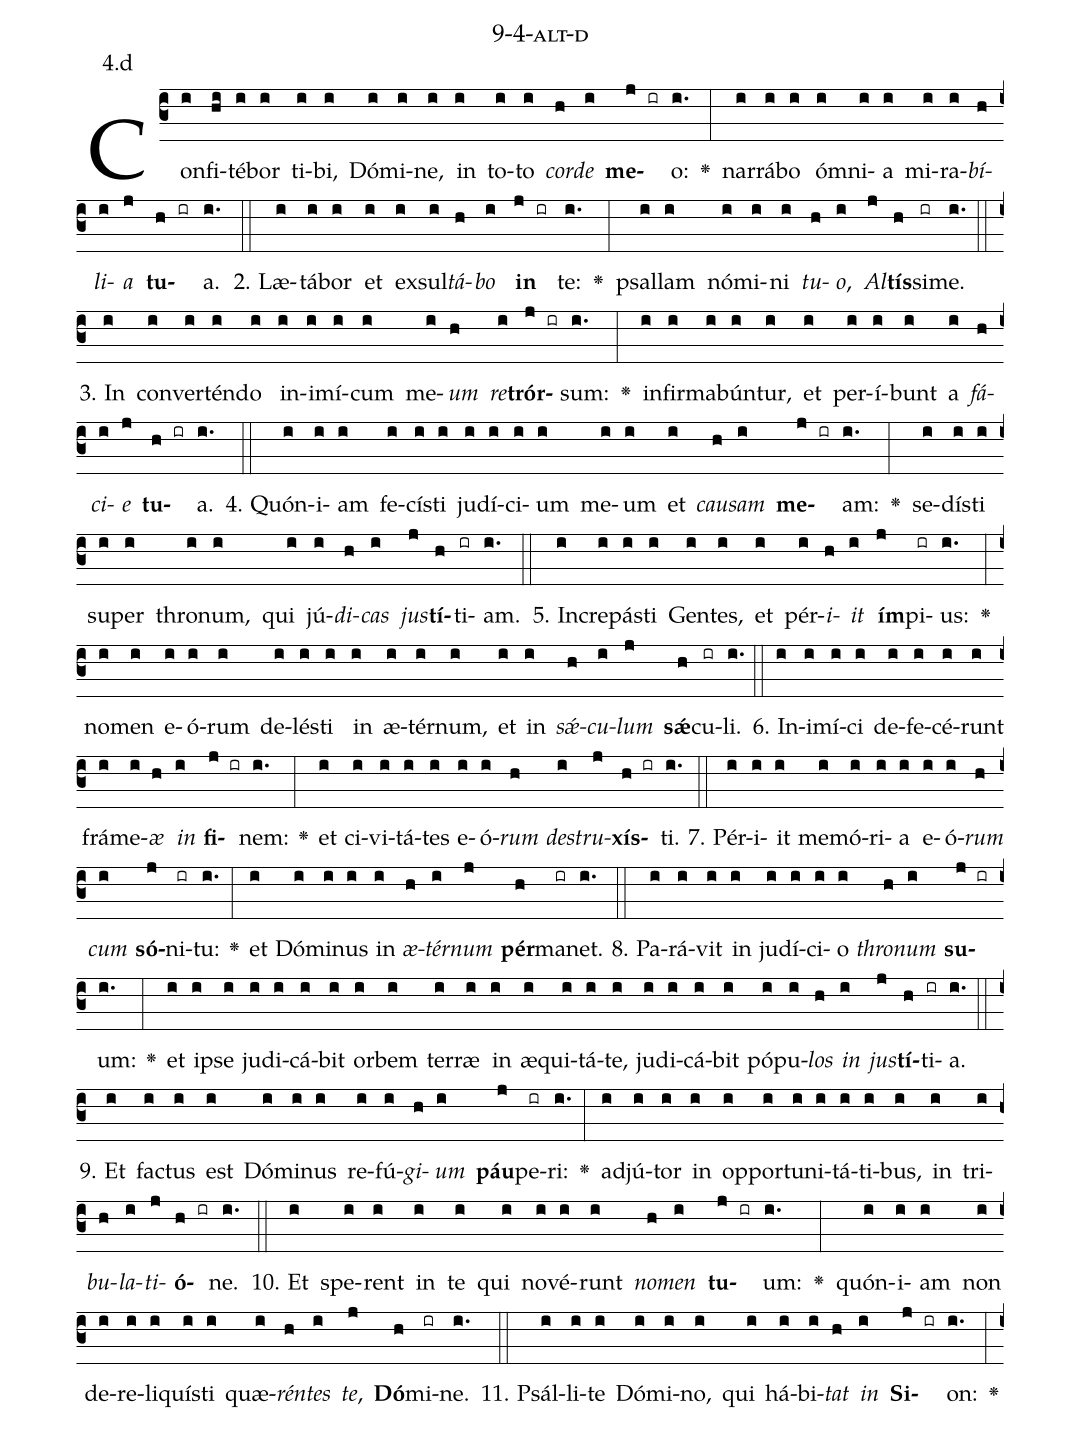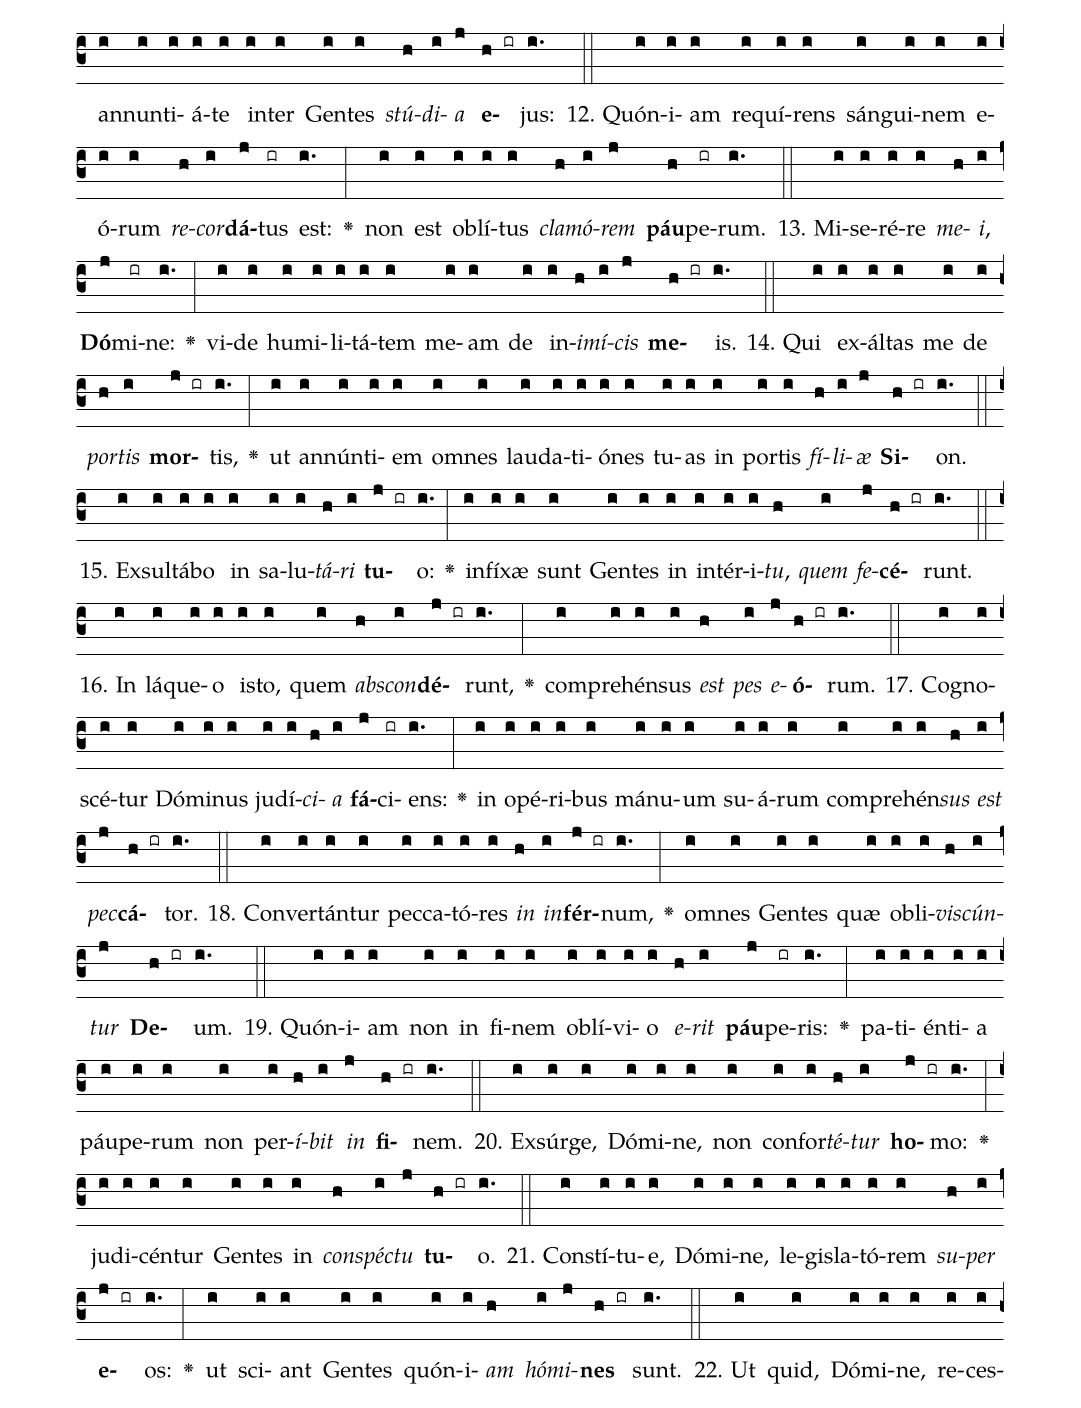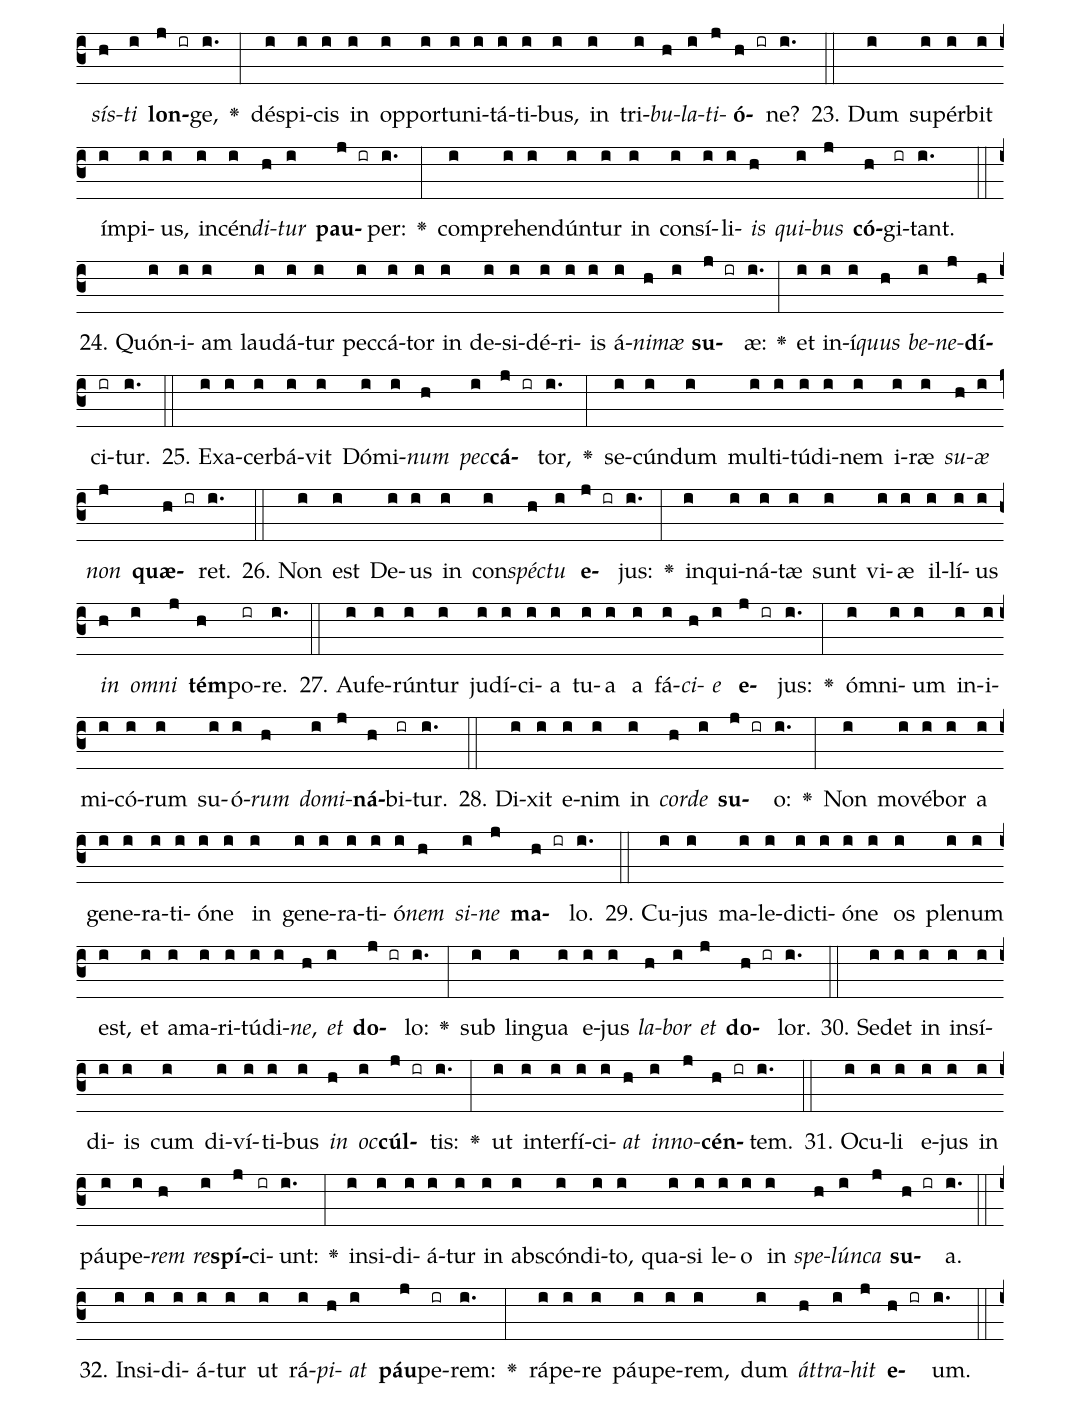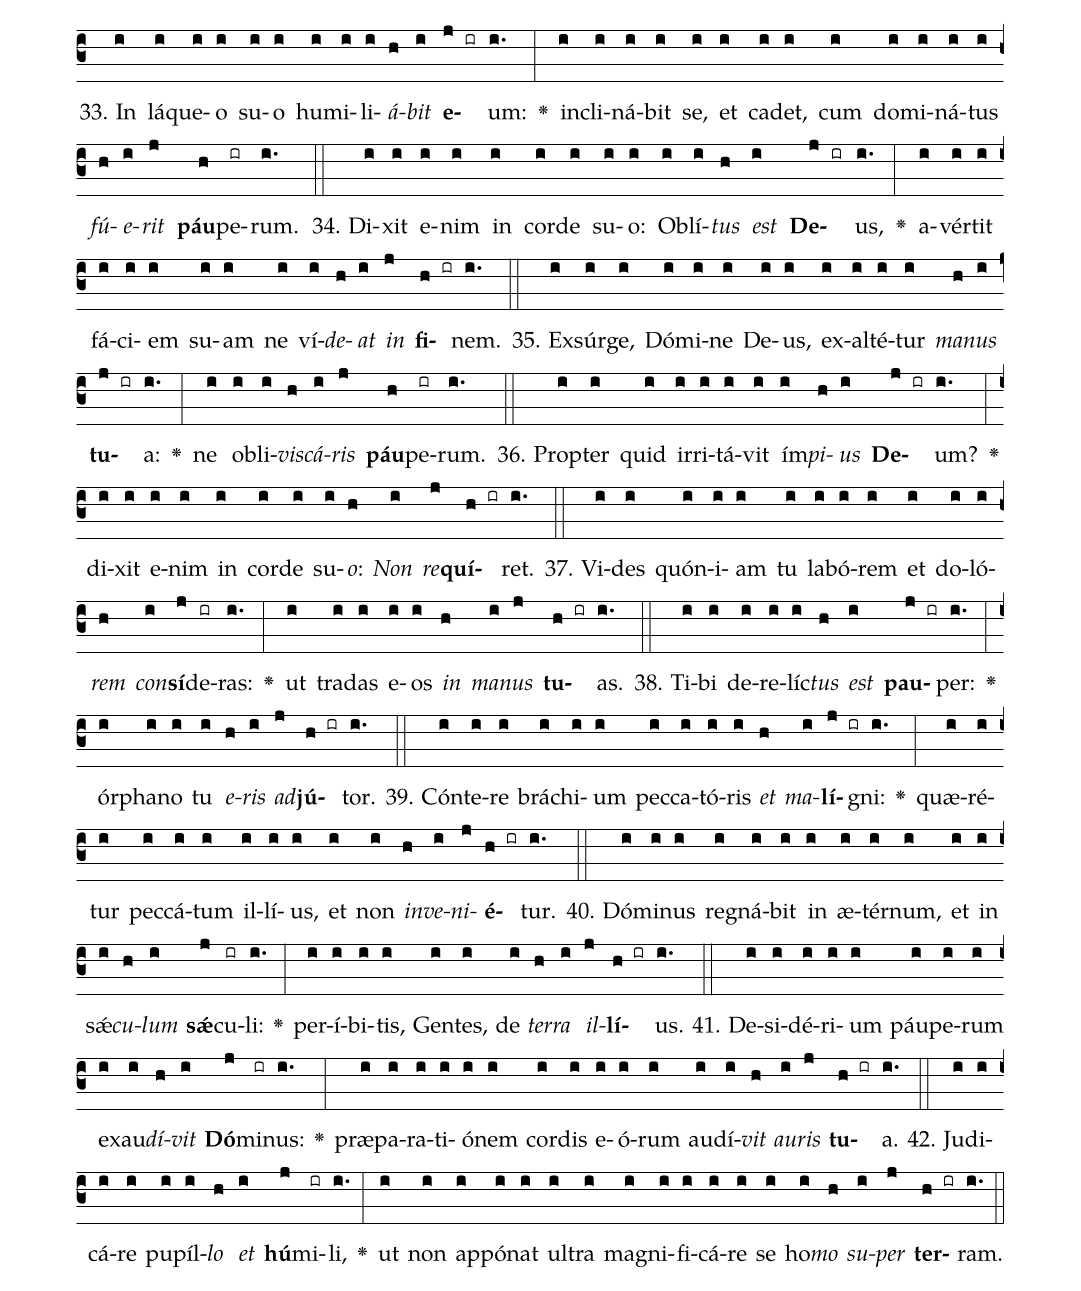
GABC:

name: 9-4-alt-d;
annotation: 4.d;
%%
(c3)Con(i)fi(hi)té(i)bor(i) ti(i)bi,(i) Dó(i)mi(i)ne,(i) in(i) to(i)to(i) <i>cor</i>(h)<i>de</i>(i) <b>me</b>(j ir)o:(i.) <v>\greheightstar</v>(:) nar(i)rá(i)bo(i) óm(i)ni(i)a(i) mi(i)ra(i)<i>bí</i>(h)<i>li</i>(i)<i>a</i>(j) <b>tu</b>(h ir)a.(i.) (::)
2. Læ(i)tá(i)bor(i) et(i) ex(i)sul(i)<i>tá</i>(h)<i>bo</i>(i) <b>in</b>(j ir) te:(i.) <v>\greheightstar</v>(:) psal(i)lam(i) nó(i)mi(i)ni(i) <i>tu</i>(h)<i>o</i>,(i) <i>Al</i>(j)<b>tís</b>(h)si(ir)me.(i.) (::)
3. In(i) con(i)ver(i)tén(i)do(i) in(i)i(i)mí(i)cum(i) me(i)<i>um</i>(h) <i>re</i>(i)<b>trór</b>(j ir)sum:(i.) <v>\greheightstar</v>(:) in(i)fir(i)ma(i)bún(i)tur,(i) et(i) per(i)í(i)bunt(i) a(i) <i>fá</i>(h)<i>ci</i>(i)<i>e</i>(j) <b>tu</b>(h ir)a.(i.) (::)
4. Quón(i)i(i)am(i) fe(i)cís(i)ti(i) ju(i)dí(i)ci(i)um(i) me(i)um(i) et(i) <i>cau</i>(h)<i>sam</i>(i) <b>me</b>(j ir)am:(i.) <v>\greheightstar</v>(:) se(i)dís(i)ti(i) su(i)per(i) thro(i)num,(i) qui(i) jú(i)<i>di</i>(h)<i>cas</i>(i) <i>jus</i>(j)<b>tí</b>(h)ti(ir)am.(i.) (::)
5. In(i)cre(i)pás(i)ti(i) Gen(i)tes,(i) et(i) pér(i)<i>i</i>(h)<i>it</i>(i) <b>ím</b>(j)pi(ir)us:(i.) <v>\greheightstar</v>(:) no(i)men(i) e(i)ó(i)rum(i) de(i)lés(i)ti(i) in(i) æ(i)tér(i)num,(i) et(i) in(i) <i>sǽ</i>(h)<i>cu</i>(i)<i>lum</i>(j) <b>sǽ</b>(h)cu(ir)li.(i.) (::)
6. In(i)i(i)mí(i)ci(i) de(i)fe(i)cé(i)runt(i) frá(i)me(i)<i>æ</i>(h) <i>in</i>(i) <b>fi</b>(j ir)nem:(i.) <v>\greheightstar</v>(:) et(i) ci(i)vi(i)tá(i)tes(i) e(i)ó(i)<i>rum</i>(h) <i>de</i>(i)<i>stru</i>(j)<b>xís</b>(h ir)ti.(i.) (::)
7. Pér(i)i(i)it(i) me(i)mó(i)ri(i)a(i) e(i)ó(i)<i>rum</i>(h) <i>cum</i>(i) <b>só</b>(j)ni(ir)tu:(i.) <v>\greheightstar</v>(:) et(i) Dó(i)mi(i)nus(i) in(i) <i>æ</i>(h)<i>tér</i>(i)<i>num</i>(j) <b>pér</b>(h)ma(ir)net.(i.) (::)
8. Pa(i)rá(i)vit(i) in(i) ju(i)dí(i)ci(i)o(i) <i>thro</i>(h)<i>num</i>(i) <b>su</b>(j ir)um:(i.) <v>\greheightstar</v>(:) et(i) ip(i)se(i) ju(i)di(i)cá(i)bit(i) or(i)bem(i) ter(i)ræ(i) in(i) æ(i)qui(i)tá(i)te,(i) ju(i)di(i)cá(i)bit(i) pó(i)pu(i)<i>los</i>(h) <i>in</i>(i) <i>jus</i>(j)<b>tí</b>(h)ti(ir)a.(i.) (::)
9. Et(i) fac(i)tus(i) est(i) Dó(i)mi(i)nus(i) re(i)fú(i)<i>gi</i>(h)<i>um</i>(i) <b>páu</b>(j)pe(ir)ri:(i.) <v>\greheightstar</v>(:) ad(i)jú(i)tor(i) in(i) op(i)por(i)tu(i)ni(i)tá(i)ti(i)bus,(i) in(i) tri(i)<i>bu</i>(h)<i>la</i>(i)<i>ti</i>(j)<b>ó</b>(h ir)ne.(i.) (::)
10. Et(i) spe(i)rent(i) in(i) te(i) qui(i) no(i)vé(i)runt(i) <i>no</i>(h)<i>men</i>(i) <b>tu</b>(j ir)um:(i.) <v>\greheightstar</v>(:) quón(i)i(i)am(i) non(i) de(i)re(i)li(i)quís(i)ti(i) quæ(i)<i>rén</i>(h)<i>tes</i>(i) <i>te</i>,(j) <b>Dó</b>(h)mi(ir)ne.(i.) (::)
11. Psál(i)li(i)te(i) Dó(i)mi(i)no,(i) qui(i) há(i)bi(i)<i>tat</i>(h) <i>in</i>(i) <b>Si</b>(j ir)on:(i.) <v>\greheightstar</v>(:) an(i)nun(i)ti(i)á(i)te(i) in(i)ter(i) Gen(i)tes(i) <i>stú</i>(h)<i>di</i>(i)<i>a</i>(j) <b>e</b>(h ir)jus:(i.) (::)
12. Quón(i)i(i)am(i) re(i)quí(i)rens(i) sán(i)gui(i)nem(i) e(i)ó(i)rum(i) <i>re</i>(h)<i>cor</i>(i)<b>dá</b>(j)tus(ir) est:(i.) <v>\greheightstar</v>(:) non(i) est(i) ob(i)lí(i)tus(i) <i>cla</i>(h)<i>mó</i>(i)<i>rem</i>(j) <b>páu</b>(h)pe(ir)rum.(i.) (::)
13. Mi(i)se(i)ré(i)re(i) <i>me</i>(h)<i>i</i>,(i) <b>Dó</b>(j)mi(ir)ne:(i.) <v>\greheightstar</v>(:) vi(i)de(i) hu(i)mi(i)li(i)tá(i)tem(i) me(i)am(i) de(i) in(i)<i>i</i>(h)<i>mí</i>(i)<i>cis</i>(j) <b>me</b>(h ir)is.(i.) (::)
14. Qui(i) ex(i)ál(i)tas(i) me(i) de(i) <i>por</i>(h)<i>tis</i>(i) <b>mor</b>(j ir)tis,(i.) <v>\greheightstar</v>(:) ut(i) an(i)nún(i)ti(i)em(i) om(i)nes(i) lau(i)da(i)ti(i)ó(i)nes(i) tu(i)as(i) in(i) por(i)tis(i) <i>fí</i>(h)<i>li</i>(i)<i>æ</i>(j) <b>Si</b>(h ir)on.(i.) (::)
15. Ex(i)sul(i)tá(i)bo(i) in(i) sa(i)lu(i)<i>tá</i>(h)<i>ri</i>(i) <b>tu</b>(j ir)o:(i.) <v>\greheightstar</v>(:) in(i)fí(i)xæ(i) sunt(i) Gen(i)tes(i) in(i) in(i)tér(i)i(i)<i>tu</i>,(h) <i>quem</i>(i) <i>fe</i>(j)<b>cé</b>(h ir)runt.(i.) (::)
16. In(i) lá(i)que(i)o(i) is(i)to,(i) quem(i) <i>abs</i>(h)<i>con</i>(i)<b>dé</b>(j ir)runt,(i.) <v>\greheightstar</v>(:) com(i)pre(i)hén(i)sus(i) <i>est</i>(h) <i>pes</i>(i) <i>e</i>(j)<b>ó</b>(h ir)rum.(i.) (::)
17. Co(i)gno(i)scé(i)tur(i) Dó(i)mi(i)nus(i) ju(i)dí(i)<i>ci</i>(h)<i>a</i>(i) <b>fá</b>(j)ci(ir)ens:(i.) <v>\greheightstar</v>(:) in(i) o(i)pé(i)ri(i)bus(i) má(i)nu(i)um(i) su(i)á(i)rum(i) com(i)pre(i)hén(i)<i>sus</i>(h) <i>est</i>(i) <i>pec</i>(j)<b>cá</b>(h ir)tor.(i.) (::)
18. Con(i)ver(i)tán(i)tur(i) pec(i)ca(i)tó(i)res(i) <i>in</i>(h) <i>in</i>(i)<b>fér</b>(j ir)num,(i.) <v>\greheightstar</v>(:) om(i)nes(i) Gen(i)tes(i) quæ(i) ob(i)li(i)<i>vis</i>(h)<i>cún</i>(i)<i>tur</i>(j) <b>De</b>(h ir)um.(i.) (::)
19. Quón(i)i(i)am(i) non(i) in(i) fi(i)nem(i) ob(i)lí(i)vi(i)o(i) <i>e</i>(h)<i>rit</i>(i) <b>páu</b>(j)pe(ir)ris:(i.) <v>\greheightstar</v>(:) pa(i)ti(i)én(i)ti(i)a(i) páu(i)pe(i)rum(i) non(i) per(i)<i>í</i>(h)<i>bit</i>(i) <i>in</i>(j) <b>fi</b>(h ir)nem.(i.) (::)
20. Ex(i)súr(i)ge,(i) Dó(i)mi(i)ne,(i) non(i) con(i)for(i)<i>té</i>(h)<i>tur</i>(i) <b>ho</b>(j ir)mo:(i.) <v>\greheightstar</v>(:) ju(i)di(i)cén(i)tur(i) Gen(i)tes(i) in(i) <i>con</i>(h)<i>spéc</i>(i)<i>tu</i>(j) <b>tu</b>(h ir)o.(i.) (::)
21. Con(i)stí(i)tu(i)e,(i) Dó(i)mi(i)ne,(i) le(i)gis(i)la(i)tó(i)rem(i) <i>su</i>(h)<i>per</i>(i) <b>e</b>(j ir)os:(i.) <v>\greheightstar</v>(:) ut(i) sci(i)ant(i) Gen(i)tes(i) quón(i)i(i)<i>am</i>(h) <i>hó</i>(i)<i>mi</i>(j)<b>nes</b>(h ir) sunt.(i.) (::)
22. Ut(i) quid,(i) Dó(i)mi(i)ne,(i) re(i)ces(i)<i>sís</i>(h)<i>ti</i>(i) <b>lon</b>(j ir)ge,(i.) <v>\greheightstar</v>(:) dé(i)spi(i)cis(i) in(i) op(i)por(i)tu(i)ni(i)tá(i)ti(i)bus,(i) in(i) tri(i)<i>bu</i>(h)<i>la</i>(i)<i>ti</i>(j)<b>ó</b>(h ir)ne?(i.) (::)
23. Dum(i) su(i)pér(i)bit(i) ím(i)pi(i)us,(i) in(i)cén(i)<i>di</i>(h)<i>tur</i>(i) <b>pau</b>(j ir)per:(i.) <v>\greheightstar</v>(:) com(i)pre(i)hen(i)dún(i)tur(i) in(i) con(i)sí(i)li(i)<i>is</i>(h) <i>qui</i>(i)<i>bus</i>(j) <b>có</b>(h)gi(ir)tant.(i.) (::)
24. Quón(i)i(i)am(i) lau(i)dá(i)tur(i) pec(i)cá(i)tor(i) in(i) de(i)si(i)dé(i)ri(i)is(i) á(i)<i>ni</i>(h)<i>mæ</i>(i) <b>su</b>(j ir)æ:(i.) <v>\greheightstar</v>(:) et(i) in(i)í(i)<i>quus</i>(h) <i>be</i>(i)<i>ne</i>(j)<b>dí</b>(h)ci(ir)tur.(i.) (::)
25. Ex(i)a(i)cer(i)bá(i)vit(i) Dó(i)mi(i)<i>num</i>(h) <i>pec</i>(i)<b>cá</b>(j ir)tor,(i.) <v>\greheightstar</v>(:) se(i)cún(i)dum(i) mul(i)ti(i)tú(i)di(i)nem(i) i(i)ræ(i) <i>su</i>(h)<i>æ</i>(i) <i>non</i>(j) <b>quæ</b>(h ir)ret.(i.) (::)
26. Non(i) est(i) De(i)us(i) in(i) con(i)<i>spéc</i>(h)<i>tu</i>(i) <b>e</b>(j ir)jus:(i.) <v>\greheightstar</v>(:) in(i)qui(i)ná(i)tæ(i) sunt(i) vi(i)æ(i) il(i)lí(i)us(i) <i>in</i>(h) <i>om</i>(i)<i>ni</i>(j) <b>tém</b>(h)po(ir)re.(i.) (::)
27. Au(i)fe(i)rún(i)tur(i) ju(i)dí(i)ci(i)a(i) tu(i)a(i) a(i) fá(i)<i>ci</i>(h)<i>e</i>(i) <b>e</b>(j ir)jus:(i.) <v>\greheightstar</v>(:) óm(i)ni(i)um(i) in(i)i(i)mi(i)có(i)rum(i) su(i)ó(i)<i>rum</i>(h) <i>do</i>(i)<i>mi</i>(j)<b>ná</b>(h)bi(ir)tur.(i.) (::)
28. Di(i)xit(i) e(i)nim(i) in(i) <i>cor</i>(h)<i>de</i>(i) <b>su</b>(j ir)o:(i.) <v>\greheightstar</v>(:) Non(i) mo(i)vé(i)bor(i) a(i) ge(i)ne(i)ra(i)ti(i)ó(i)ne(i) in(i) ge(i)ne(i)ra(i)ti(i)ó(i)<i>nem</i>(h) <i>si</i>(i)<i>ne</i>(j) <b>ma</b>(h ir)lo.(i.) (::)
29. Cu(i)jus(i) ma(i)le(i)dic(i)ti(i)ó(i)ne(i) os(i) ple(i)num(i) est,(i) et(i) a(i)ma(i)ri(i)tú(i)di(i)<i>ne</i>,(h) <i>et</i>(i) <b>do</b>(j ir)lo:(i.) <v>\greheightstar</v>(:) sub(i) lin(i)gua(i) e(i)jus(i) <i>la</i>(h)<i>bor</i>(i) <i>et</i>(j) <b>do</b>(h ir)lor.(i.) (::)
30. Se(i)det(i) in(i) in(i)sí(i)di(i)is(i) cum(i) di(i)ví(i)ti(i)bus(i) <i>in</i>(h) <i>oc</i>(i)<b>cúl</b>(j ir)tis:(i.) <v>\greheightstar</v>(:) ut(i) in(i)ter(i)fí(i)ci(i)<i>at</i>(h) <i>in</i>(i)<i>no</i>(j)<b>cén</b>(h ir)tem.(i.) (::)
31. O(i)cu(i)li(i) e(i)jus(i) in(i) páu(i)pe(i)<i>rem</i>(h) <i>re</i>(i)<b>spí</b>(j)ci(ir)unt:(i.) <v>\greheightstar</v>(:) in(i)si(i)di(i)á(i)tur(i) in(i) abs(i)cón(i)di(i)to,(i) qua(i)si(i) le(i)o(i) in(i) <i>spe</i>(h)<i>lún</i>(i)<i>ca</i>(j) <b>su</b>(h ir)a.(i.) (::)
32. In(i)si(i)di(i)á(i)tur(i) ut(i) rá(i)<i>pi</i>(h)<i>at</i>(i) <b>páu</b>(j)pe(ir)rem:(i.) <v>\greheightstar</v>(:) rá(i)pe(i)re(i) páu(i)pe(i)rem,(i) dum(i) <i>át</i>(h)<i>tra</i>(i)<i>hit</i>(j) <b>e</b>(h ir)um.(i.) (::)
33. In(i) lá(i)que(i)o(i) su(i)o(i) hu(i)mi(i)li(i)<i>á</i>(h)<i>bit</i>(i) <b>e</b>(j ir)um:(i.) <v>\greheightstar</v>(:) in(i)cli(i)ná(i)bit(i) se,(i) et(i) ca(i)det,(i) cum(i) do(i)mi(i)ná(i)tus(i) <i>fú</i>(h)<i>e</i>(i)<i>rit</i>(j) <b>páu</b>(h)pe(ir)rum.(i.) (::)
34. Di(i)xit(i) e(i)nim(i) in(i) cor(i)de(i) su(i)o:(i) Ob(i)lí(i)<i>tus</i>(h) <i>est</i>(i) <b>De</b>(j ir)us,(i.) <v>\greheightstar</v>(:) a(i)vér(i)tit(i) fá(i)ci(i)em(i) su(i)am(i) ne(i) ví(i)<i>de</i>(h)<i>at</i>(i) <i>in</i>(j) <b>fi</b>(h ir)nem.(i.) (::)
35. Ex(i)súr(i)ge,(i) Dó(i)mi(i)ne(i) De(i)us,(i) ex(i)al(i)té(i)tur(i) <i>ma</i>(h)<i>nus</i>(i) <b>tu</b>(j ir)a:(i.) <v>\greheightstar</v>(:) ne(i) ob(i)li(i)<i>vis</i>(h)<i>cá</i>(i)<i>ris</i>(j) <b>páu</b>(h)pe(ir)rum.(i.) (::)
36. Prop(i)ter(i) quid(i) ir(i)ri(i)tá(i)vit(i) ím(i)<i>pi</i>(h)<i>us</i>(i) <b>De</b>(j ir)um?(i.) <v>\greheightstar</v>(:) di(i)xit(i) e(i)nim(i) in(i) cor(i)de(i) su(i)<i>o</i>:(h) <i>Non</i>(i) <i>re</i>(j)<b>quí</b>(h ir)ret.(i.) (::)
37. Vi(i)des(i) quón(i)i(i)am(i) tu(i) la(i)bó(i)rem(i) et(i) do(i)ló(i)<i>rem</i>(h) <i>con</i>(i)<b>sí</b>(j)de(ir)ras:(i.) <v>\greheightstar</v>(:) ut(i) tra(i)das(i) e(i)os(i) <i>in</i>(h) <i>ma</i>(i)<i>nus</i>(j) <b>tu</b>(h ir)as.(i.) (::)
38. Ti(i)bi(i) de(i)re(i)líc(i)<i>tus</i>(h) <i>est</i>(i) <b>pau</b>(j ir)per:(i.) <v>\greheightstar</v>(:) ór(i)pha(i)no(i) tu(i) <i>e</i>(h)<i>ris</i>(i) <i>ad</i>(j)<b>jú</b>(h ir)tor.(i.) (::)
39. Cón(i)te(i)re(i) brá(i)chi(i)um(i) pec(i)ca(i)tó(i)ris(i) <i>et</i>(h) <i>ma</i>(i)<b>lí</b>(j ir)gni:(i.) <v>\greheightstar</v>(:) quæ(i)ré(i)tur(i) pec(i)cá(i)tum(i) il(i)lí(i)us,(i) et(i) non(i) <i>in</i>(h)<i>ve</i>(i)<i>ni</i>(j)<b>é</b>(h ir)tur.(i.) (::)
40. Dó(i)mi(i)nus(i) re(i)gná(i)bit(i) in(i) æ(i)tér(i)num,(i) et(i) in(i) sǽ(i)<i>cu</i>(h)<i>lum</i>(i) <b>sǽ</b>(j)cu(ir)li:(i.) <v>\greheightstar</v>(:) per(i)í(i)bi(i)tis,(i) Gen(i)tes,(i) de(i) <i>ter</i>(h)<i>ra</i>(i) <i>il</i>(j)<b>lí</b>(h ir)us.(i.) (::)
41. De(i)si(i)dé(i)ri(i)um(i) páu(i)pe(i)rum(i) ex(i)au(i)<i>dí</i>(h)<i>vit</i>(i) <b>Dó</b>(j)mi(ir)nus:(i.) <v>\greheightstar</v>(:) præ(i)pa(i)ra(i)ti(i)ó(i)nem(i) cor(i)dis(i) e(i)ó(i)rum(i) au(i)dí(i)<i>vit</i>(h) <i>au</i>(i)<i>ris</i>(j) <b>tu</b>(h ir)a.(i.) (::)
42. Ju(i)di(i)cá(i)re(i) pu(i)píl(i)<i>lo</i>(h) <i>et</i>(i) <b>hú</b>(j)mi(ir)li,(i.) <v>\greheightstar</v>(:) ut(i) non(i) ap(i)pó(i)nat(i) ul(i)tra(i) ma(i)gni(i)fi(i)cá(i)re(i) se(i) ho(i)<i>mo</i>(h) <i>su</i>(i)<i>per</i>(j) <b>ter</b>(h ir)ram.(i.) (::)
